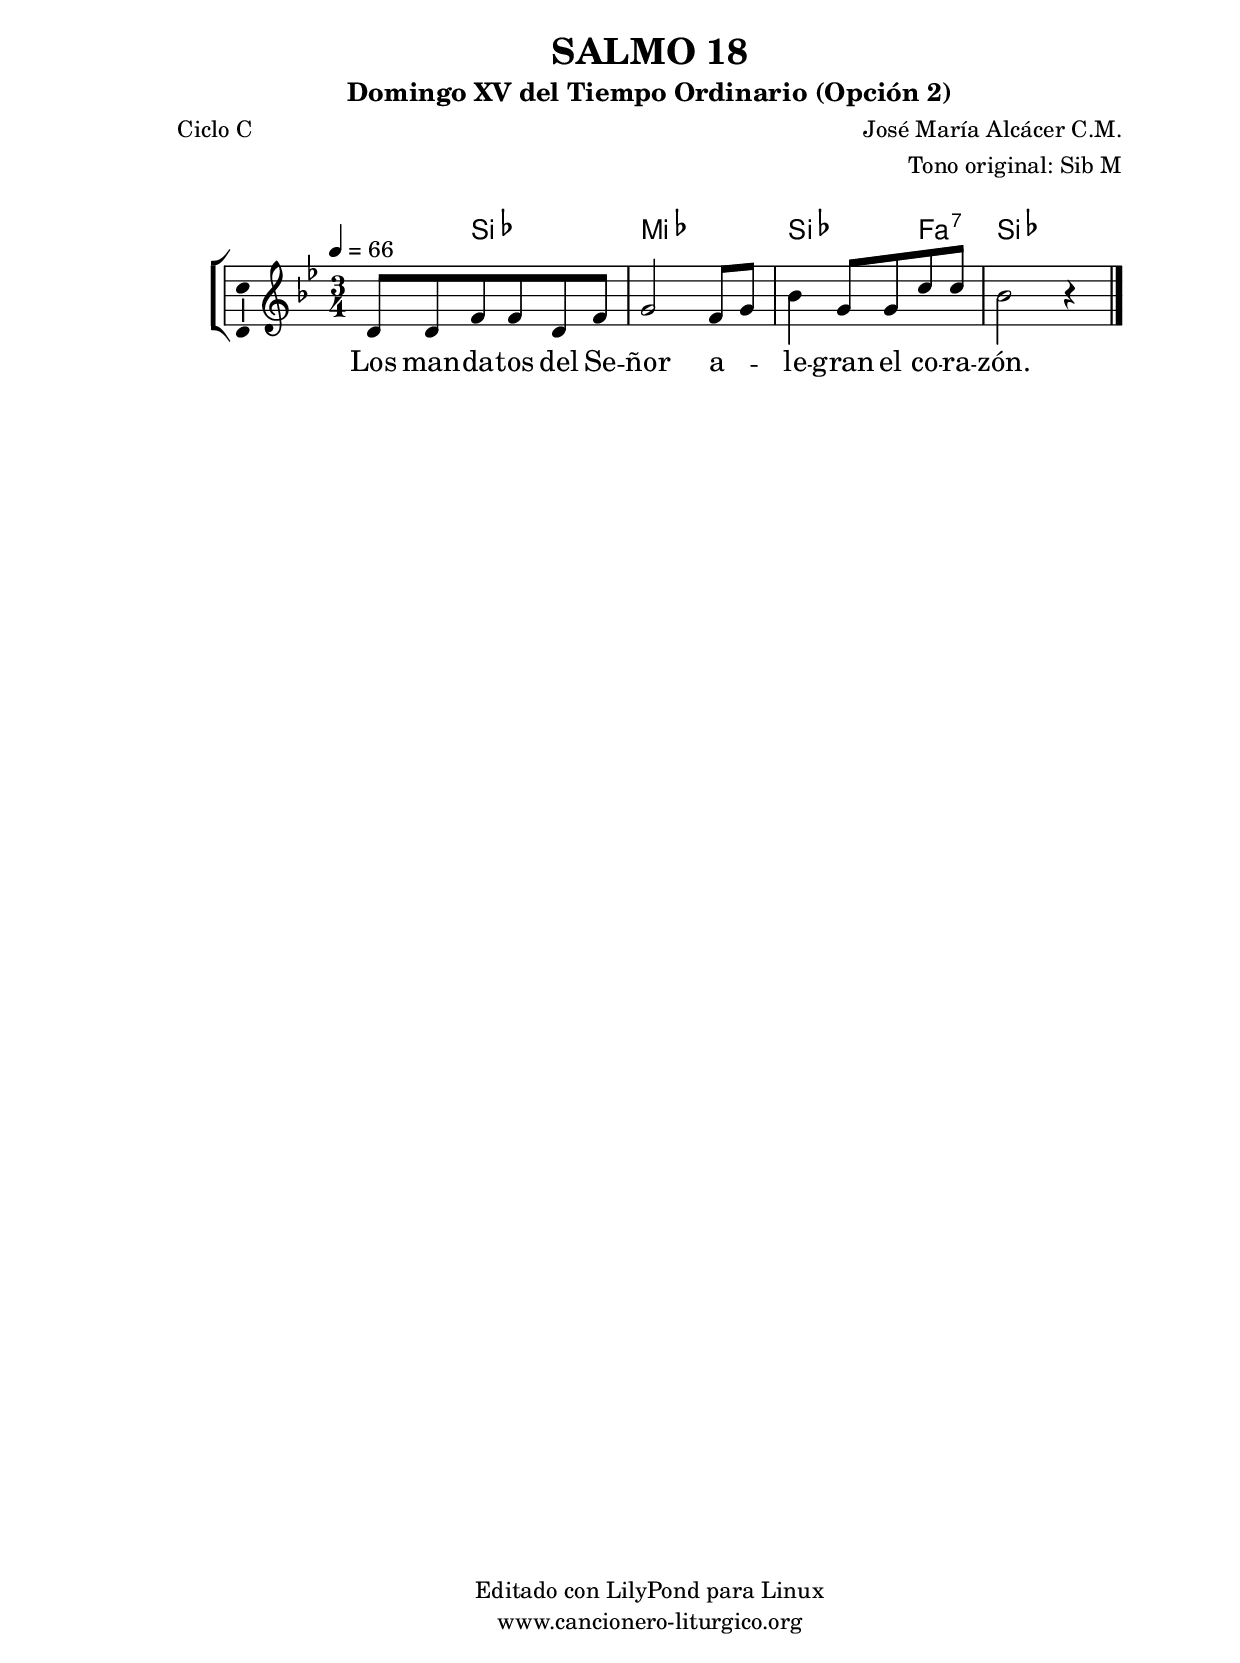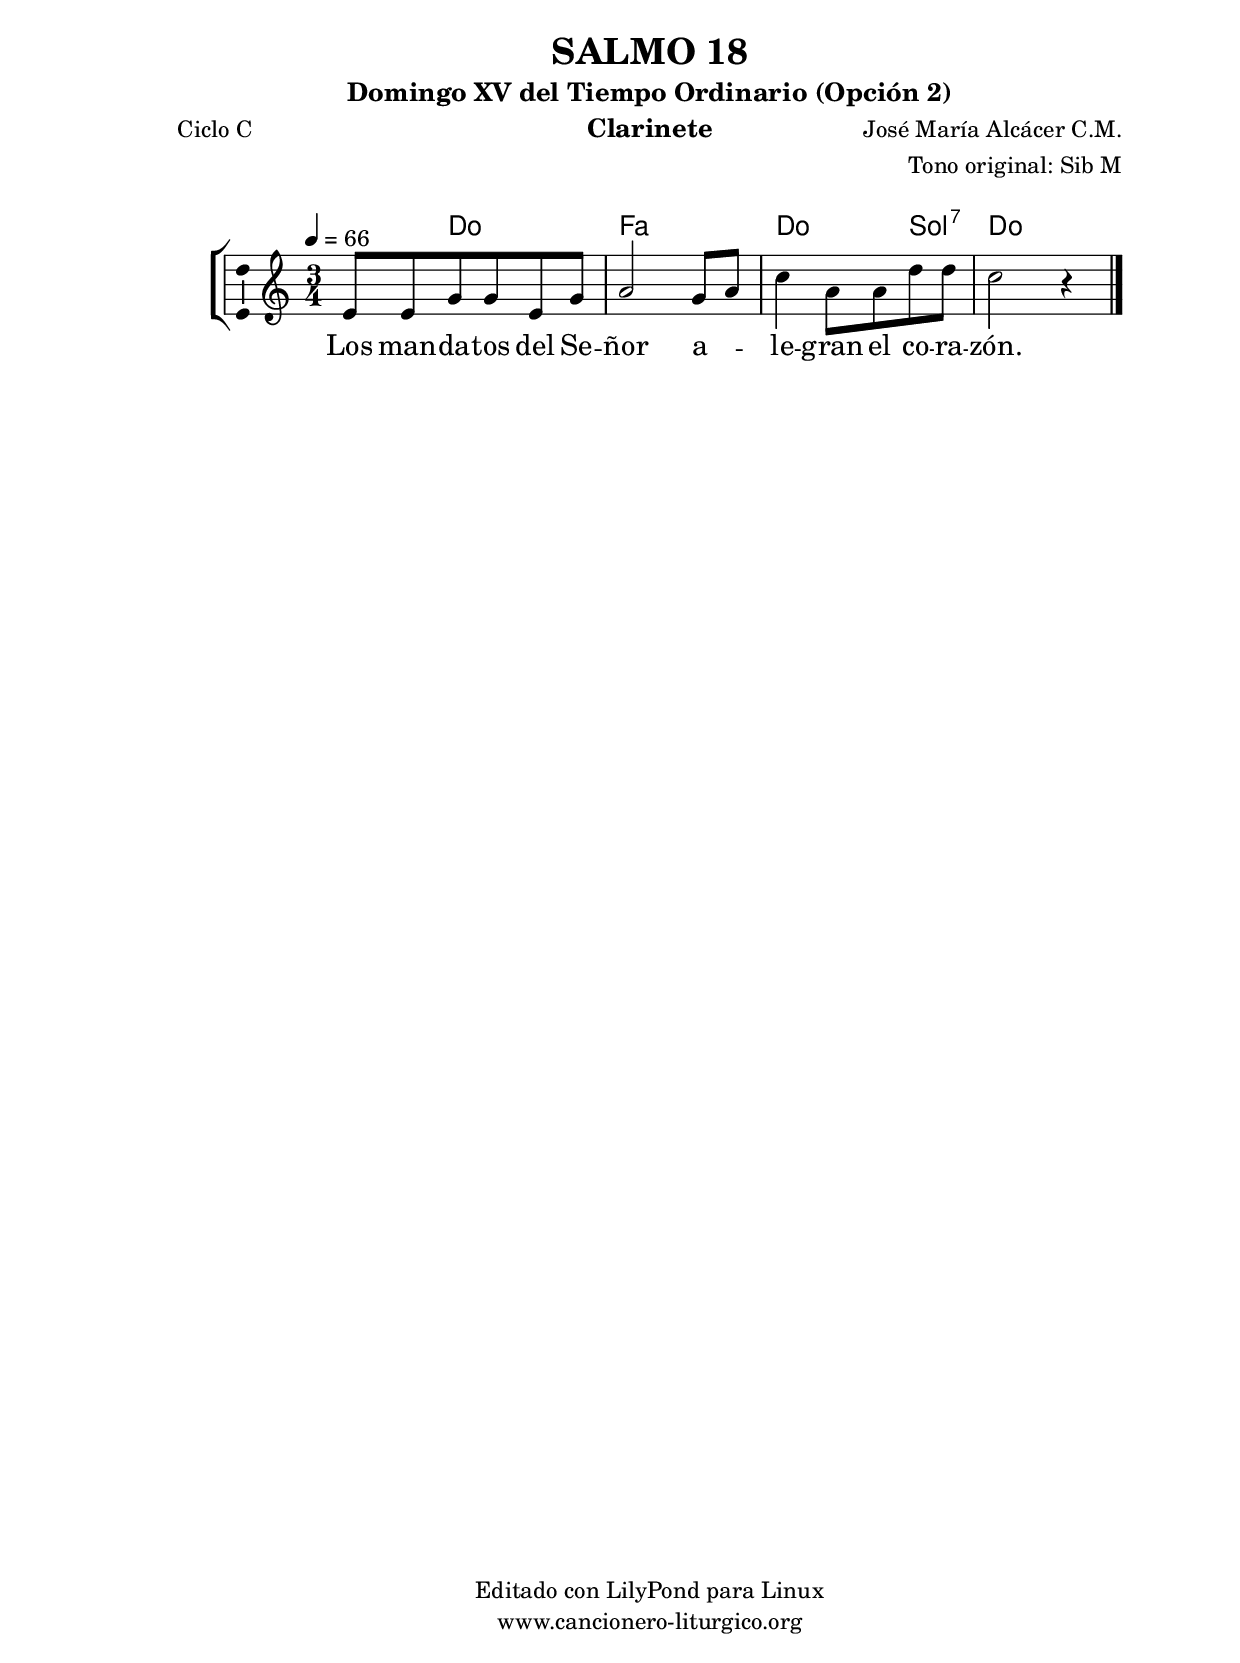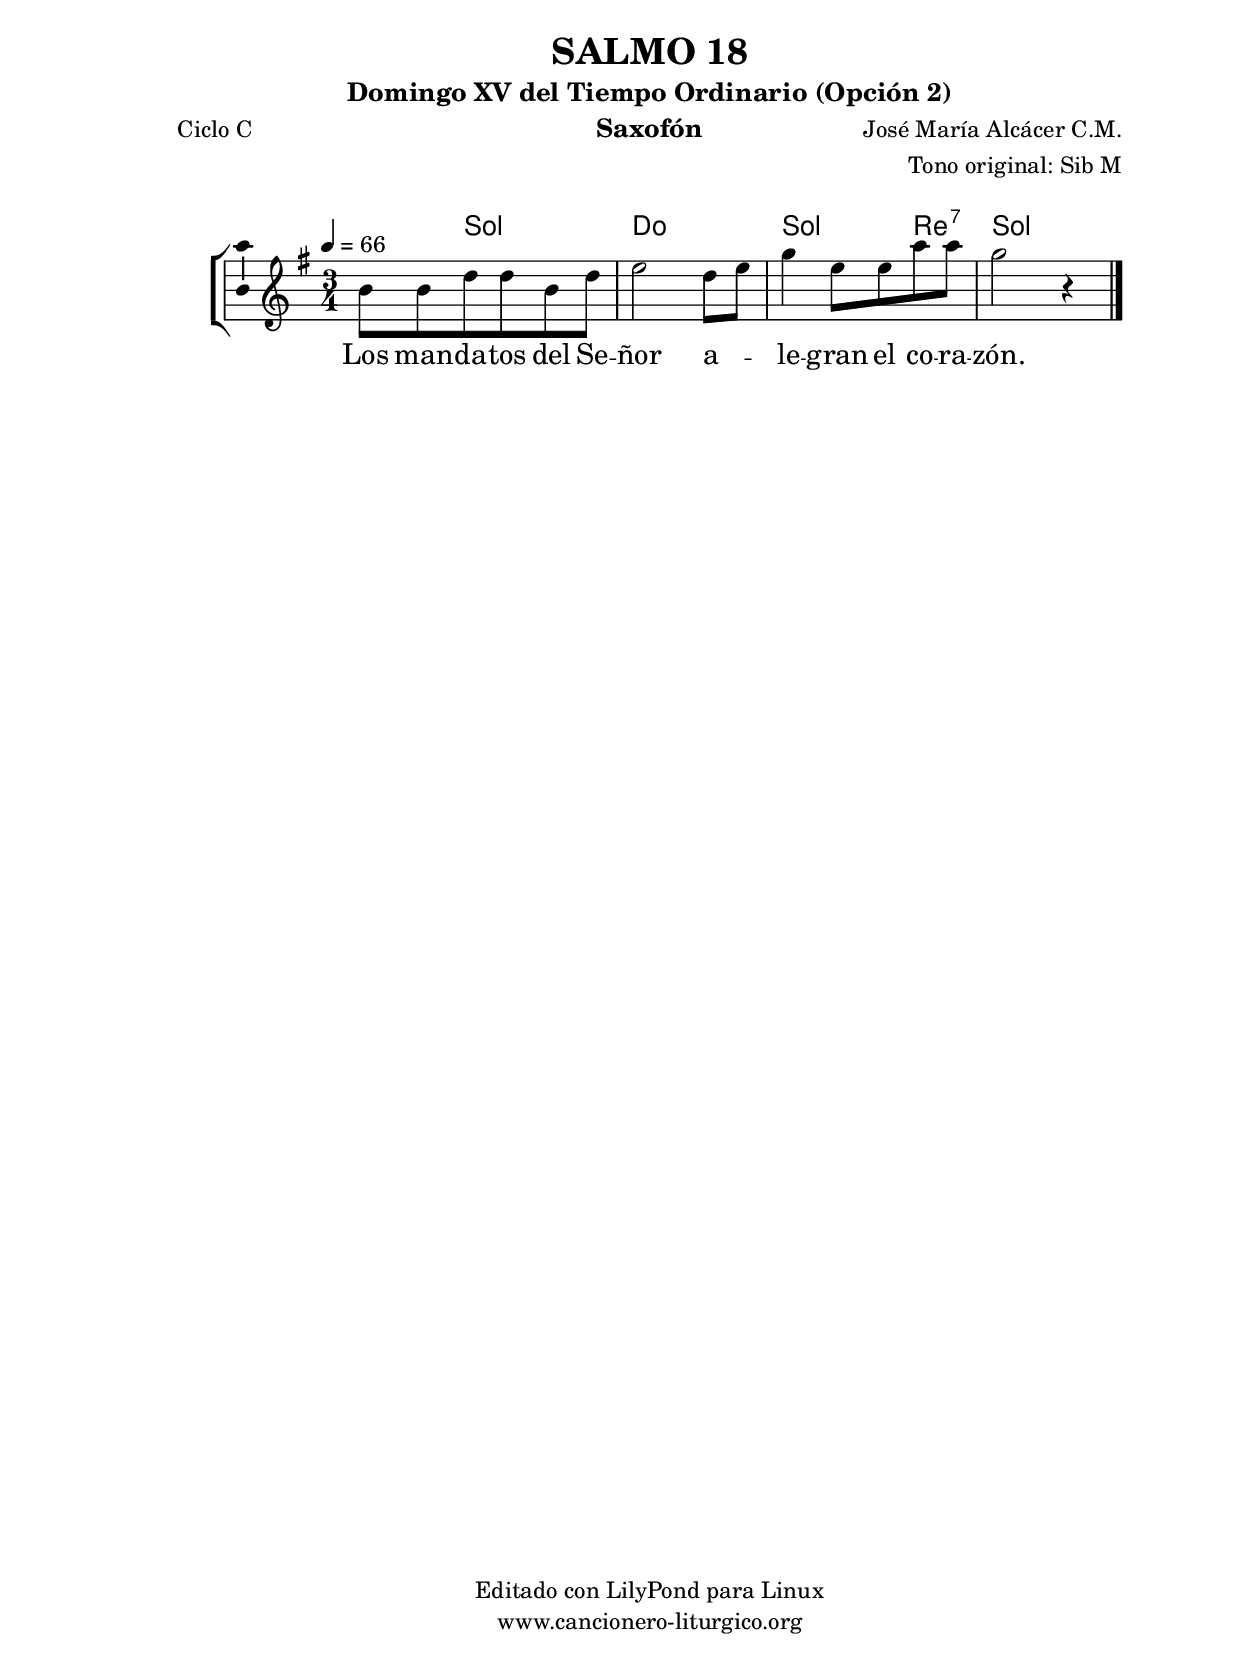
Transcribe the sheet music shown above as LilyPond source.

%
%para convertir .midi en .wav:
%timidity filename.midi -Ow -o finename.wav
%
%
%Para convertir de .wav a .mp3:
%lame -h -m j filename.wav
%
%
%para escuchar el midi:
%timidity nombrefichero.midi
%


%versión de lilypond para la que se ha escrito esta partitura:
\version "2.16.0"

	%Tamaño papel
	#(set-default-paper-size "a4")
	%Tamaño partitura
	#(set-global-staff-size 20)
	%No responde al pulsar sobre una nota
	#(ly:set-option 'point-and-click #f)

%parámetros del encabezamiento:
\header {
	title = "SALMO 18"
	subtitle = "Domingo XV del Tiempo Ordinario (Opción 2)"
	composer = "José María Alcácer C.M."
	poet = "Ciclo C"
	meter = ""
	arranger = "Tono original: Sib M"
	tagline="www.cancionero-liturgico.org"
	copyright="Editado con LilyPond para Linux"
	tiempo = "Ordinario"
	usos = "Salmo"
	letra = "Los mandatos del Señor alegran el corazón."
	}

%parámetros asociados al papel:
\paper  {
	oddHeaderMarkup = \markup {\fill-line { \on-the-fly #not-first-page \fromproperty #'header:title \on-the-fly #not-first-page \fromproperty #'header:composer }}
	evenHeaderMarkup = \markup {\fill-line { \fromproperty #'header:composer \fromproperty #'header:title }}
	#(set-paper-size "a4")
	print-page-number = ##f
	first-page-number = 1
	print-first-page-number = ##f
%	head-separation = 3.0 \cm
	top-margin = 2.0 \cm
	bottom-margin = 0.5\cm
%%%	bottom-margin = -1.0\cm
	left-margin = 3.0 \cm
	line-width = 16.0 \cm 
	indent = 8\mm
	interscoreline = 2.\mm
	between-system-space = 15\mm
%	para que las partituras no llenen la hoja:
	ragged-bottom = ##t
%	idem para la última hoja:
	ragged-last-bottom = ##f
%	para que las partituras llenen el ancho del papel:
	ragged-last = ##f
	after-title-space = 2.5 \cm
%page-count=1
%system-count=8

	%Flexible Vertical Spacing
%	markup-markup-spacing =
%	#'((basic-distance . 15) (minimum-distance . 15) (padding . 3))
	markup-system-spacing =
	#'((basic-distance . 15) (minimum-distance . 15) (padding . 3))
	system-system-spacing =
	#'((basic-distance . 15) (minimum-distance . 15) (padding . 3))
	score-system-spacing =
	#'((basic-distance . 15) (minimum-distance . 15) (padding . 5))
%	top-system-spacing = % header
%	#'((basic-distance . 8) (minimum-distance . 0) (padding . 3))
%	top-markup-spacing =
%	#'((basic-distance . 20) (minimum-distance . 20) (padding . 3))
	last-bottom-spacing = % footer
	#'((basic-distance . 5) (minimum-distance . 5) (padding . 3))
%	score-markup-spacing =
%	#'((basic-distance . 16) (minimum-distance . 13) (padding . 3))

	}


%parámetros que afectan a toda la partitura:
global =  {
	%clave de sol (G):
	\clef G
	%armadura:
%	\transpose f a
	\key bes \major
	\tempo 4=66
	\set Score.tempoHideNote = ##f
	}


acordes = {
	\italianChords
	\chordmode {
%	\transpose f a
{

s4
bes2 ees2. bes2 f4:7 bes2.

	}
	}
}

melodia = 
%	\transpose f a
{
	\relative c'{

\time 3/4
d8 d f f d f
g2 f8 g
bes4 g8 g c c
bes2 r4

	\bar "|."
	}
	}


texto = \lyricmode {
Los man -- da -- tos del Se -- ñor
a -- _ le -- gran el co -- ra -- zón.
	}


acordesStaff = \context ChordNames = acordesStaff <<
	\set chordChanges = ##t
	\acordes
	>>


vozStaff = \context Voice = vozStaff
\with {\consists "Ambitus_engraver"}
<<
%	\set Staff.instrumentName = ""
%	\set Staff.shortInstrumentName = ""
%	\set Staff.midiInstrument = #"clarinet"
%	\set Staff.midiInstrument = #"cello"
%	\set Staff.midiInstrument = #"flute"
	\set Staff.midiInstrument = #"electric guitar (jazz)"
%	\set Staff.midiInstrument = #"english horn"
%	\set Staff.midiInstrument = #"violin"
%	\set Staff.midiInstrument = #"glockenspiel"
	\set Staff.midiMinimumVolume = #0.7
	\set Staff.midiMaximumVolume = #0.9
	\global
	\melodia
	>>


textoStaff = \context Lyrics = textoStaff <<
	\lyricsto vozStaff \texto
	>>

\book {
	\score {
		\context ChoirStaff {
			\override StaffGroup.SystemStartBracket #'collapse-height = #1
			\override Score.SystemStartBar #'collapse-height = #1
			<<
			\acordesStaff
			\vozStaff
			\textoStaff
			>>
			}
		\layout {
	    		\context {
				\Lyrics
				\override LyricText #'font-size = #2
				}
	   		 \context {
				\Score
				%fontSize = #3
				\override StaffSymbol #'staff-space = #(magstep +3)
				%\override Beam #'thickness = #0.55
				%\override SpacingSpanner #'spacing-increment = #1.0
				%\override Slur #'height-limit = #1.5
				}
			}
		}
	\score {
		\unfoldRepeats
		\context ChoirStaff {
			<<
			\acordesStaff
			\vozStaff
			>>
			}
		\midi {
	  		\context {
	  			\Score
				tempoWholesPerMinute = #(ly:make-moment 70 4)
				}
			}
		}
	}

%Partitura para clarinete
#(define output-suffix "C")
\book {
	\header{
		instrument = "Clarinete"
		}
	\score {
		\context ChoirStaff {
			\override StaffGroup.SystemStartBracket #'collapse-height = #1
			\override Score.SystemStartBar #'collapse-height = #1
\transpose c d
			<<
			\acordesStaff
			\vozStaff
			\textoStaff
			>>
			}
		\layout {
	    		\context {
				\Lyrics
				\override LyricText #'font-size = #2
				}
	   		 \context {
				\Score
				%fontSize = #3
				\override StaffSymbol #'staff-space = #(magstep +3)
				%\override Beam #'thickness = #0.55
				%\override SpacingSpanner #'spacing-increment = #1.0
				%\override Slur #'height-limit = #1.5
				}
			}
		}
	}

%Partitura para saxofón
#(define output-suffix "S")
\book {
	\header{
		instrument = "Saxofón"
		}
	\score {
		\context ChoirStaff {
			\override StaffGroup.SystemStartBracket #'collapse-height = #1
			\override Score.SystemStartBar #'collapse-height = #1
\transpose c a
			<<
			\acordesStaff
			\vozStaff
			\textoStaff
			>>
			}
		\layout {
	    		\context {
				\Lyrics
				\override LyricText #'font-size = #2
				}
	   		 \context {
				\Score
				%fontSize = #3
				\override StaffSymbol #'staff-space = #(magstep +3)
				%\override Beam #'thickness = #0.55
				%\override SpacingSpanner #'spacing-increment = #1.0
				%\override Slur #'height-limit = #1.5
				}
			}
		}
	}

